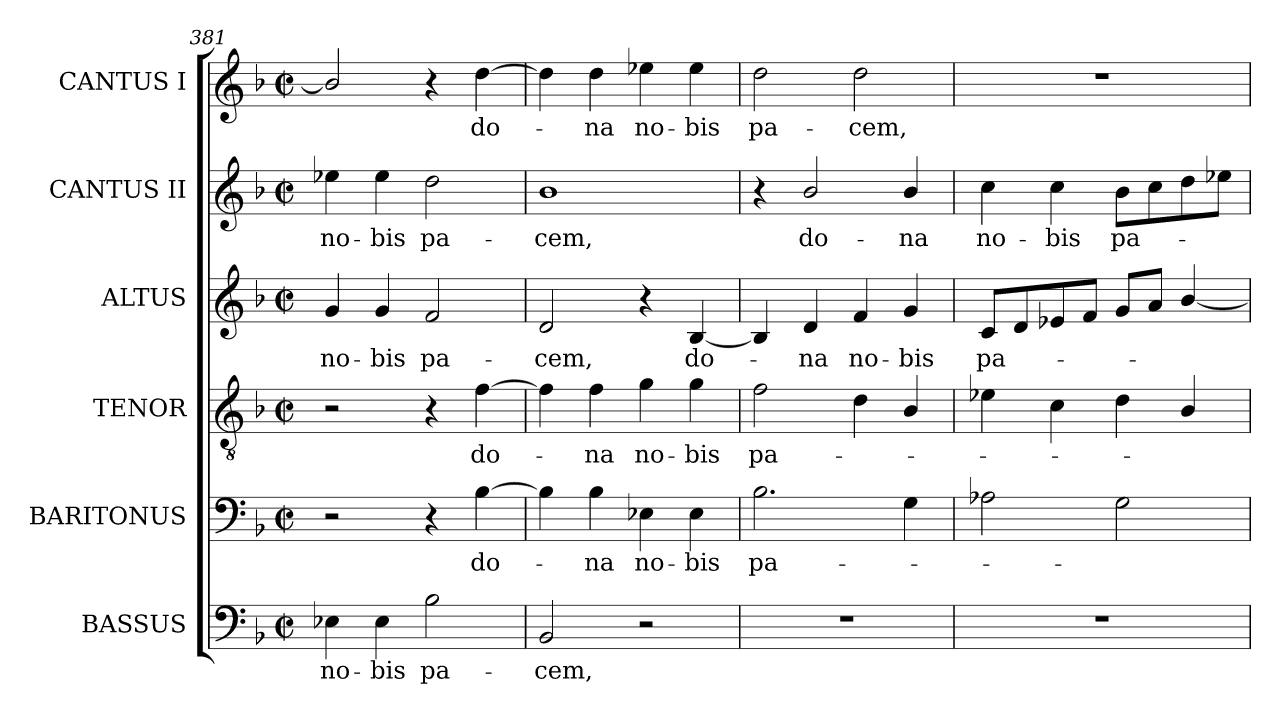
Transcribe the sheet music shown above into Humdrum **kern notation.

**kern	**text	**kern	**text	**kern	**text	**kern	**text	**kern	**text	**kern	**text
*part6	*part6	*part5	*part5	*part4	*part4	*part3	*part3	*part2	*part2	*part1	*part1
*staff6	*staff6	*staff5	*staff5	*staff4	*staff4	*staff3	*staff3	*staff2	*staff2	*staff1	*staff1
*I"BASSUS	*	*I"BARITONUS	*	*I"TENOR	*	*I"ALTUS	*	*I"CANTUS II	*	*I"CANTUS I	*
*I'B.	*	*I'Bar.	*	*I'T.	*	*I'A.	*	*	*	*	*
!!LO:LB:g=z
*clefF4	*	*clefF4	*	*clefGv2	*	*clefG2	*	*clefG2	*	*clefG2	*
*	*	*	*	*ITrd7c12	*	*	*	*	*	*	*
*k[b-]	*	*k[b-]	*	*k[b-]	*	*k[b-]	*	*k[b-]	*	*k[b-]	*
*F:	*	*F:	*	*F:	*	*F:	*	*F:	*	*F:	*
*M2/2	*	*M2/2	*	*M2/2	*	*M2/2	*	*M2/2	*	*M2/2	*
*met(c|)	*	*met(c|)	*	*met(c|)	*	*met(c|)	*	*met(c|)	*	*met(c|)	*
=381	=381	=381	=381	=381	=381	=381	=381	=381	=381	=381	=381
!	!LO:LY:b:color=#000000	!	!	!	!	!	!	!	!	!	!
!	!	!	!	!	!	!	!LO:LY:b:color=#000000	!	!	!	!
!	!	!	!	!	!	!	!	!	!LO:LY:b:color=#000000	!	!
4E-Xi\	no-	2r	.	2r	.	4gi/	no-	4ee-Xi\	no-	2b-i/]	.
!	!LO:LY:b:color=#000000	!	!	!	!	!	!	!	!	!	!
!	!	!	!	!	!	!	!LO:LY:b:color=#000000	!	!	!	!
!	!	!	!	!	!	!	!	!	!LO:LY:b:color=#000000	!	!
4E-i\	-bis	.	.	.	.	4gi/	-bis	4ee-i\	-bis	.	.
!	!LO:LY:b:color=#000000	!	!	!	!	!	!	!	!	!	!
!	!	!	!	!	!	!	!LO:LY:b:color=#000000	!	!	!	!
!	!	!	!	!	!	!	!	!	!LO:LY:b:color=#000000	!	!
2B-i\	pa-	4r	.	4r	.	2fi/	pa-	2ddi\	pa-	4r	.
!	!	!	!LO:LY:b:color=#000000	!	!	!	!	!	!	!	!
!	!	!	!	!	!LO:LY:b:color=#000000	!	!	!	!	!	!
!	!	!	!	!	!	!	!	!	!	!	!LO:LY:b:color=#000000
.	.	[4B-i\	do-	[4Fi\	do-	.	.	.	.	[4ddi\	do-
=382	=382	=382	=382	=382	=382	=382	=382	=382	=382	=382	=382
!	!LO:LY:b:color=#000000	!	!	!	!	!	!	!	!	!	!
!	!	!	!	!	!	!	!LO:LY:b:color=#000000	!	!	!	!
!	!	!	!	!	!	!	!	!	!LO:LY:b:color=#000000	!	!
2BB-i/	-cem,	4B-i\]	.	4Fi\]	.	2di/	-cem,	1b-i	-cem,	4ddi\]	.
!	!	!	!LO:LY:b:color=#000000	!	!	!	!	!	!	!	!
!	!	!	!	!	!LO:LY:b:color=#000000	!	!	!	!	!	!
!	!	!	!	!	!	!	!	!	!	!	!LO:LY:b:color=#000000
.	.	4B-i\	-na	4Fi\	-na	.	.	.	.	4ddi\	-na
!	!	!	!LO:LY:b:color=#000000	!	!	!	!	!	!	!	!
!	!	!	!	!	!LO:LY:b:color=#000000	!	!	!	!	!	!
!	!	!	!	!	!	!	!	!	!	!	!LO:LY:b:color=#000000
2r	.	4E-Xi\	no-	4Gi\	no-	4r	.	.	.	4ee-Xi\	no-
!	!	!	!LO:LY:b:color=#000000	!	!	!	!	!	!	!	!
!	!	!	!	!	!LO:LY:b:color=#000000	!	!	!	!	!	!
!	!	!	!	!	!	!	!LO:LY:b:color=#000000	!	!	!	!
!	!	!	!	!	!	!	!	!	!	!	!LO:LY:b:color=#000000
.	.	4E-i\	-bis	4Gi\	-bis	[4B-i/	do-	.	.	4ee-i\	-bis
=383	=383	=383	=383	=383	=383	=383	=383	=383	=383	=383	=383
!	!	!	!LO:LY:b:color=#000000	!	!	!	!	!	!	!	!
!	!	!	!	!	!LO:LY:b:color=#000000	!	!	!	!	!	!
!	!	!	!	!	!	!	!	!	!	!	!LO:LY:b:color=#000000
1r	.	2.B-i\	pa-	2Fi\	pa-	4B-i/]	.	4r	.	2ddi\	pa-
!	!	!	!	!	!	!	!LO:LY:b:color=#000000	!	!	!	!
!	!	!	!	!	!	!	!	!	!LO:LY:b:color=#000000	!	!
.	.	.	.	.	.	4di/	-na	2b-i/	do-	.	.
!	!	!	!	!	!	!	!LO:LY:b:color=#000000	!	!	!	!
!	!	!	!	!	!	!	!	!	!	!	!LO:LY:b:color=#000000
.	.	.	.	4Di\	.	4fi/	no-	.	.	2ddi\	-cem,
!	!	!	!	!	!	!	!LO:LY:b:color=#000000	!	!	!	!
!	!	!	!	!	!	!	!	!	!LO:LY:b:color=#000000	!	!
.	.	4Gi\	.	4BB-i/	.	4gi/	-bis	4b-i/	-na	.	.
=384	=384	=384	=384	=384	=384	=384	=384	=384	=384	=384	=384
!	!	!	!	!	!	!	!LO:LY:b:color=#000000	!	!	!	!
!	!	!	!	!	!	!	!	!	!LO:LY:b:color=#000000	!	!
1r	.	2A-Xi\	.	4E-Xi\	.	8ci/L	pa-	4cci\	no-	1r	.
.	.	.	.	.	.	8di/	.	.	.	.	.
!	!	!	!	!	!	!	!	!	!LO:LY:b:color=#000000	!	!
.	.	.	.	4Ci\	.	8e-Xi/	.	4cci\	-bis	.	.
.	.	.	.	.	.	8fi/J	.	.	.	.	.
!	!	!	!	!	!	!	!	!	!LO:LY:b:color=#000000	!	!
.	.	2Gi\	.	4Di\	.	8gi/L	.	8b-i\L	pa-	.	.
.	.	.	.	.	.	8ai/J	.	8cci\	.	.	.
.	.	.	.	4BB-i/	.	[4b-i/	.	8ddi\	.	.	.
.	.	.	.	.	.	.	.	8ee-Xi\J	.	.	.
=	=	=	=	=	=	=	=	=	=	=	=
*-	*-	*-	*-	*-	*-	*-	*-	*-	*-	*-	*-
